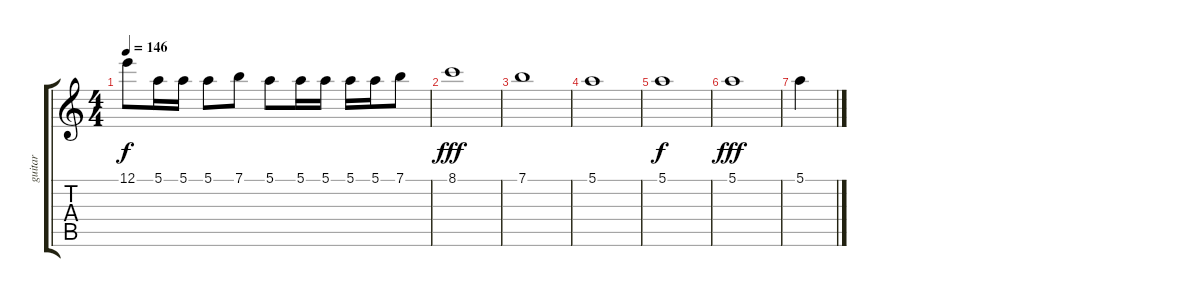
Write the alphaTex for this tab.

\track ("guitar" "guitar") {instrument acousticguitarsteel}
\staff {score tabs}
\tuning (E4 B3 G3 D3 A2 E2) {hide}
\ts (4 4)
\tempo 146
\clef g2
\ks c
12.1.8{dy f} 5.1.16 5.1.16 5.1.8 7.1.8 5.1.8 5.1.16 5.1.16 5.1.16 5.1.16 7.1.8 |
8.1.1{dy fff} |
7.1.1 |
5.1.1 |
5.1.1{dy f} |
5.1.1{dy fff} |
5.1.4
